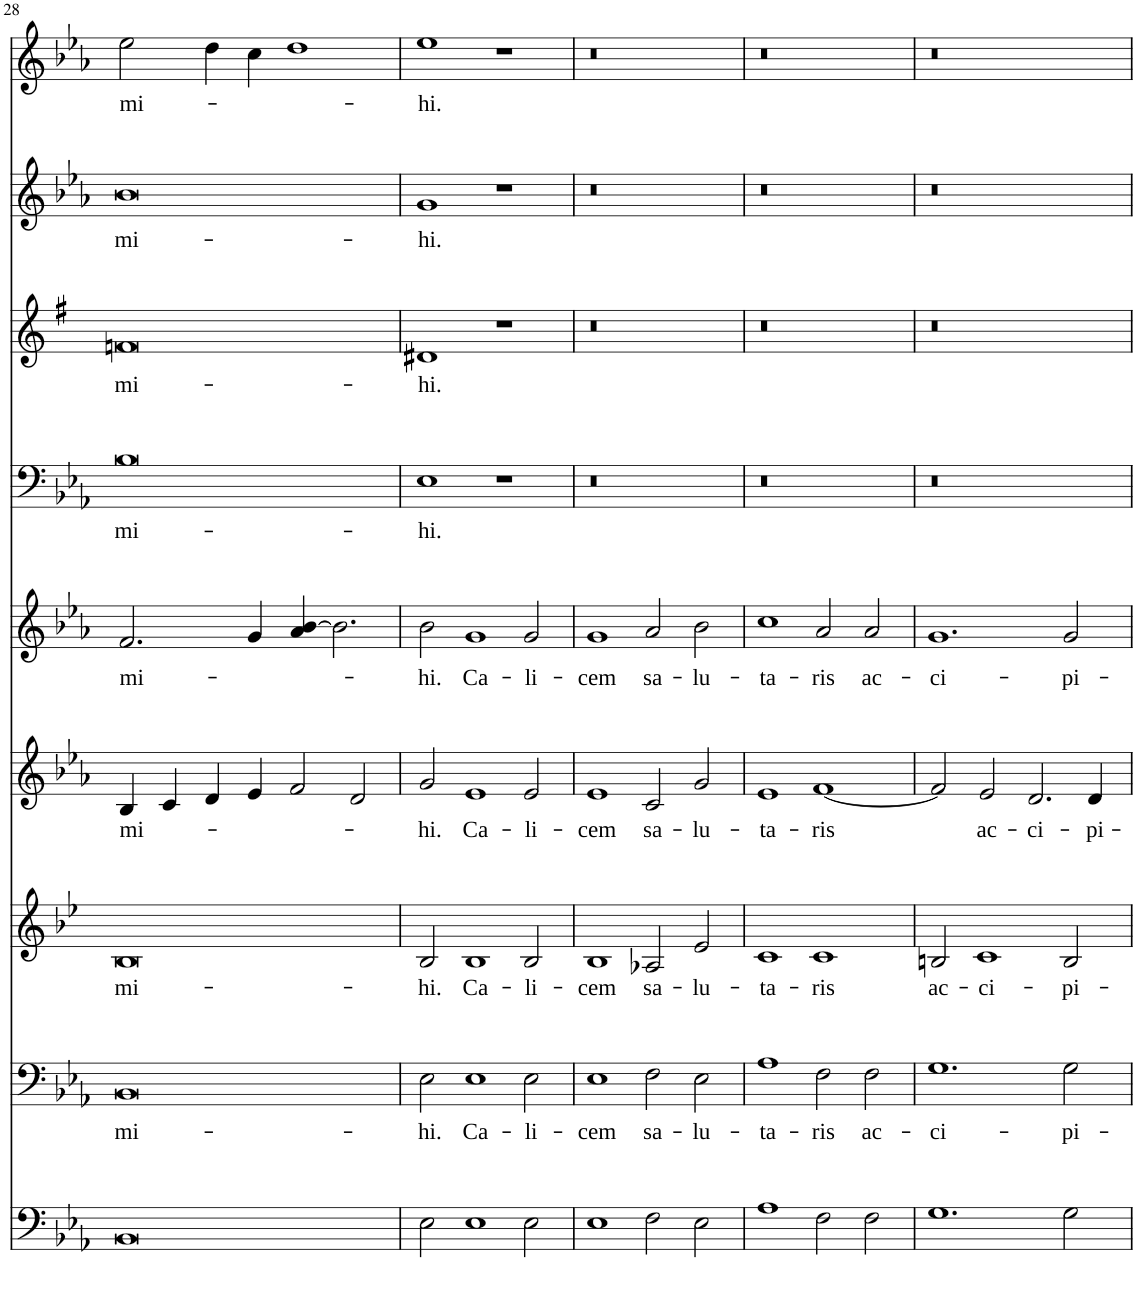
**kern	**kern	**text	**kern	**text	**kern	**text	**kern	**text	**kern	**text	**kern	**text	**kern	**text	**kern	**text
*part9	*part8	*part8	*part7	*part7	*part6	*part6	*part5	*part5	*part4	*part4	*part3	*part3	*part2	*part2	*part1	*part1
*staff9	*staff8	*staff8	*staff7	*staff7	*staff6	*staff6	*staff5	*staff5	*staff4	*staff4	*staff3	*staff3	*staff2	*staff2	*staff1	*staff1
*I"Violoncello	*I"Bass	*	*I"Tenor	*	*I"Tenor	*	*I"Soprano	*	*I"Bass	*	*I"Tenor	*	*I"Alto	*	*I"Soprano	*
!!LO:PB:g=z
*clefF4	*clefF4	*	*clefG2	*	*clefG2	*	*clefG2	*	*clefF4	*	*clefG2	*	*clefG2	*	*clefG2	*
*k[b-e-a-]	*k[b-e-a-]	*	*k[b-e-]	*	*k[b-e-a-]	*	*k[b-e-a-]	*	*k[b-e-a-]	*	*k[f#]	*	*k[b-e-a-]	*	*k[b-e-a-]	*
*M4/2	*M4/2	*	*M4/2	*	*M4/2	*	*M4/2	*	*M4/2	*	*M4/2	*	*M4/2	*	*M4/2	*
=28	=28	=28	=28	=28	=28	=28	=28	=28	=28	=28	=28	=28	=28	=28	=28	=28
!	!	!LO:LY:b	!	!LO:LY:b	!	!LO:LY:b	!	!LO:LY:b	!	!LO:LY:b	!	!LO:LY:b	!	!LO:LY:b	!	!LO:LY:b
0BB-	0BB-	mi-	0B-	mi-	4B-/	mi-	2.f/	mi-	0B-	mi-	0fn	mi-	0b-	mi-	2ee-\	mi-
.	.	.	.	.	4c/	.	.	.	.	.	.	.	.	.	.	.
.	.	.	.	.	4d/	.	.	.	.	.	.	.	.	.	4dd\	.
.	.	.	.	.	4e-/	.	4g/	.	.	.	.	.	.	.	4cc\	.
.	.	.	.	.	2f/	.	4a-/ [4b-/	.	.	.	.	.	.	.	1dd	.
.	.	.	.	.	.	.	2.b-\]	.	.	.	.	.	.	.	.	.
.	.	.	.	.	2d/	.	.	.	.	.	.	.	.	.	.	.
=29	=29	=29	=29	=29	=29	=29	=29	=29	=29	=29	=29	=29	=29	=29	=29	=29
!	!	!LO:LY:b	!	!LO:LY:b	!	!LO:LY:b	!	!LO:LY:b	!	!LO:LY:b	!	!LO:LY:b	!	!LO:LY:b	!	!LO:LY:b
2E-\	2E-\	-hi.	2B-/	-hi.	2g/	-hi.	2b-\	-hi.	1E-	-hi.	1d#X	-hi.	1g	-hi.	1ee-	-hi.
!	!	!LO:LY:b	!	!LO:LY:b	!	!LO:LY:b	!	!LO:LY:b	!	!	!	!	!	!	!	!
1E-	1E-	Ca-	1B-	Ca-	1e-	Ca-	1g	Ca-	.	.	.	.	.	.	.	.
.	.	.	.	.	.	.	.	.	1r	.	1r	.	1r	.	1r	.
!	!	!LO:LY:b	!	!LO:LY:b	!	!LO:LY:b	!	!LO:LY:b	!	!	!	!	!	!	!	!
2E-\	2E-\	-li-	2B-/	-li-	2e-/	-li-	2g/	-li-	.	.	.	.	.	.	.	.
=30	=30	=30	=30	=30	=30	=30	=30	=30	=30	=30	=30	=30	=30	=30	=30	=30
!	!	!LO:LY:b	!	!LO:LY:b	!	!LO:LY:b	!	!LO:LY:b	!	!	!	!	!	!	!	!
1E-	1E-	-cem	1B-	-cem	1e-	-cem	1g	-cem	0r	.	0r	.	0r	.	0r	.
!	!	!LO:LY:b	!	!LO:LY:b	!	!LO:LY:b	!	!LO:LY:b	!	!	!	!	!	!	!	!
2F\	2F\	sa-	2A-X/	sa-	2c/	sa-	2a-/	sa-	.	.	.	.	.	.	.	.
!	!	!LO:LY:b	!	!LO:LY:b	!	!LO:LY:b	!	!LO:LY:b	!	!	!	!	!	!	!	!
2E-\	2E-\	-lu-	2e-/	-lu-	2g/	-lu-	2b-\	-lu-	.	.	.	.	.	.	.	.
=31	=31	=31	=31	=31	=31	=31	=31	=31	=31	=31	=31	=31	=31	=31	=31	=31
!	!	!LO:LY:b	!	!LO:LY:b	!	!LO:LY:b	!	!LO:LY:b	!	!	!	!	!	!	!	!
1A-	1A-	-ta-	1c	-ta-	1e-	-ta-	1cc	-ta-	0r	.	0r	.	0r	.	0r	.
!	!	!LO:LY:b	!	!LO:LY:b	!	!LO:LY:b	!	!LO:LY:b	!	!	!	!	!	!	!	!
2F\	2F\	-ris	1c	-ris	[1f	-ris	2a-/	-ris	.	.	.	.	.	.	.	.
!	!	!LO:LY:b	!	!	!	!	!	!LO:LY:b	!	!	!	!	!	!	!	!
2F\	2F\	ac-	.	.	.	.	2a-/	ac-	.	.	.	.	.	.	.	.
=32	=32	=32	=32	=32	=32	=32	=32	=32	=32	=32	=32	=32	=32	=32	=32	=32
!	!	!LO:LY:b	!	!LO:LY:b	!	!	!	!LO:LY:b	!	!	!	!	!	!	!	!
1.G	1.G	-ci-	2Bn/	ac-	2f/]	.	1.g	-ci-	0r	.	0r	.	0r	.	0r	.
!	!	!	!	!LO:LY:b	!	!LO:LY:b	!	!	!	!	!	!	!	!	!	!
.	.	.	1c	-ci-	2e-/	ac-	.	.	.	.	.	.	.	.	.	.
!	!	!	!	!	!	!LO:LY:b	!	!	!	!	!	!	!	!	!	!
.	.	.	.	.	2.d/	-ci-	.	.	.	.	.	.	.	.	.	.
!	!	!LO:LY:b	!	!LO:LY:b	!	!	!	!LO:LY:b	!	!	!	!	!	!	!	!
2G\	2G\	-pi-	2B/	-pi-	.	.	2g/	-pi-	.	.	.	.	.	.	.	.
!	!	!	!	!	!	!LO:LY:b	!	!	!	!	!	!	!	!	!	!
.	.	.	.	.	4d/	-pi-	.	.	.	.	.	.	.	.	.	.
=	=	=	=	=	=	=	=	=	=	=	=	=	=	=	=	=
*-	*-	*-	*-	*-	*-	*-	*-	*-	*-	*-	*-	*-	*-	*-	*-	*-
